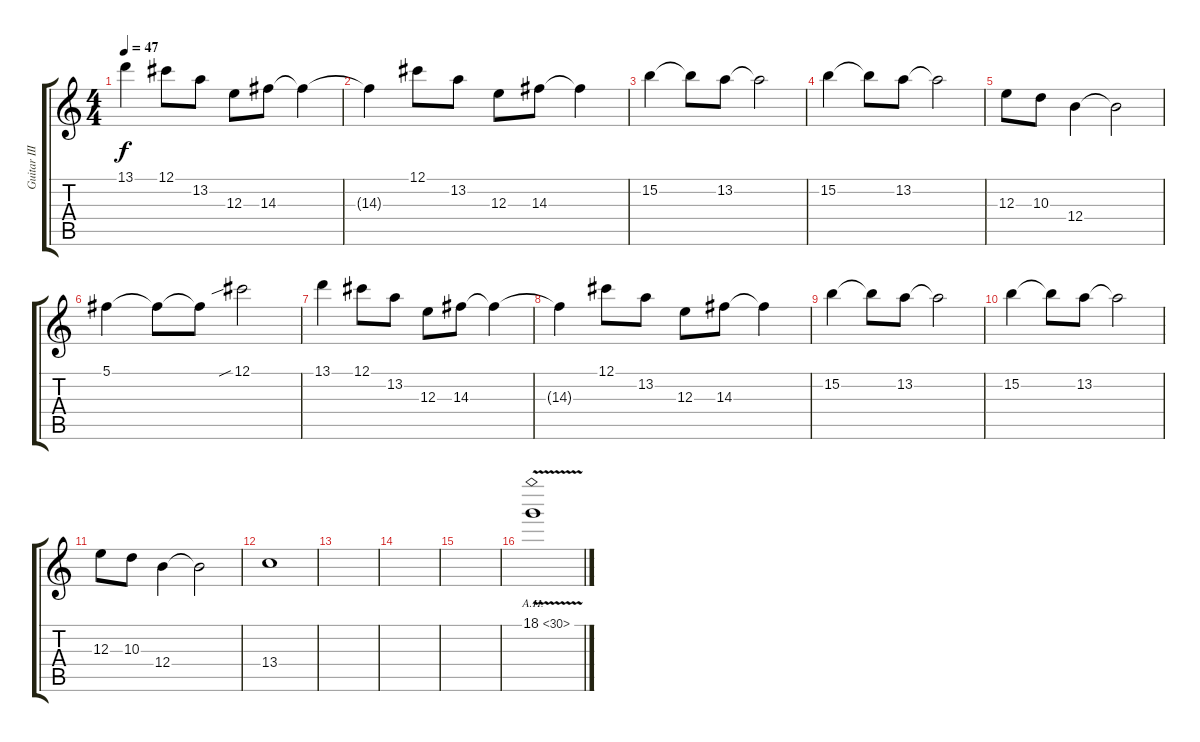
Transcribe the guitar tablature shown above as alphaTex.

\track ("Guitar III" "Guitar III") {instrument electricguitarjazz}
\staff {score tabs}
\tuning (Db4 Ab3 E3 B2 Gb2 Db2) {hide}
\ts (4 4)
\tempo 47
\clef g2
\ks c
13.1.4{dy f} 12.1.8 13.2.8 12.3.8 14.3.8 14.3{t}.4 |
14.3{t}.4 12.1.8 13.2.8 12.3.8 14.3.8 14.3{t}.4 |
15.2.4 15.2{t}.8 13.2.8 13.2{t}.2 |
15.2.4 15.2{t}.8 13.2.8 13.2{t}.2 |
12.3.8 10.3.8 12.4.4 12.4{t}.2 |
5.1.4 5.1{t}.8 5.1{t}.8 12.1{sib}.2 |
13.1.4 12.1.8 13.2.8 12.3.8 14.3.8 14.3{t}.4 |
14.3{t}.4 12.1.8 13.2.8 12.3.8 14.3.8 14.3{t}.4 |
15.2.4 15.2{t}.8 13.2.8 13.2{t}.2 |
15.2.4 15.2{t}.8 13.2.8 13.2{t}.2 |
12.3.8 10.3.8 12.4.4 12.4{t}.2 |
13.4.1 |
|
|
|
18.1{ah 12 v}.1{instrument pad2warm}
